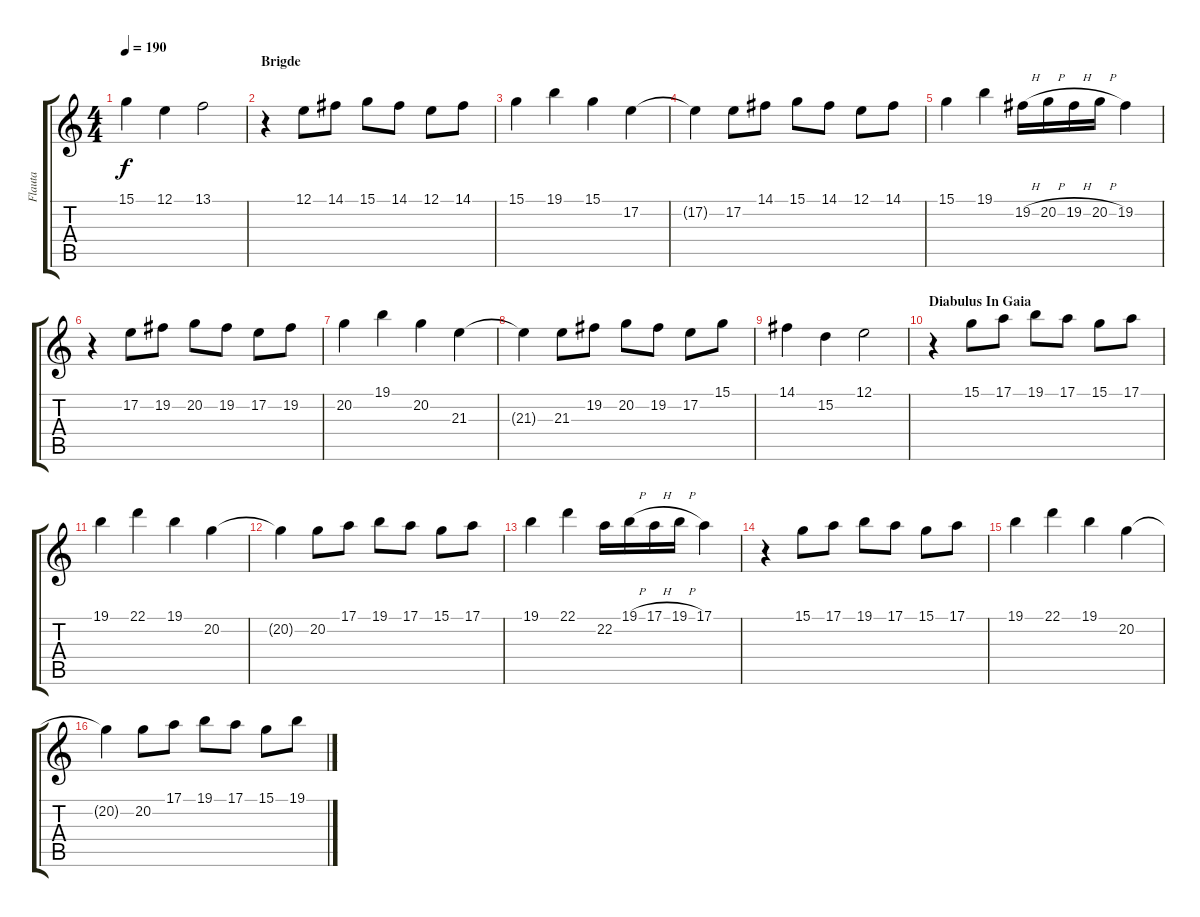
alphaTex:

\track ("Flauta" "Flauta") {instrument flute}
\staff {score tabs}
\tuning (E4 B3 G3 D3 A2 E2) {hide}
\ts (4 4)
\tempo 190
\clef g2
\ks c
15.1.4{dy f} 12.1.4 13.1.2 |
\section ("" "Brigde")
r.4 12.1.8 14.1.8 15.1.8 14.1.8 12.1.8 14.1.8 |
15.1.4 19.1.4 15.1.4 17.2.4 |
17.2{t}.4 17.2.8 14.1.8 15.1.8 14.1.8 12.1.8 14.1.8 |
15.1.4 19.1.4 19.2{h}.16 20.2{h}.16 19.2{h}.16 20.2{h}.16 19.2.4 |
r.4 17.2.8 19.2.8 20.2.8 19.2.8 17.2.8 19.2.8 |
20.2.4 19.1.4 20.2.4 21.3.4 |
21.3{t}.4 21.3.8 19.2.8 20.2.8 19.2.8 17.2.8 15.1.8 |
14.1.4 15.2.4 12.1.2 |
\section ("" "Diabulus In Gaia")
r.4 15.1.8 17.1.8 19.1.8 17.1.8 15.1.8 17.1.8 |
19.1.4 22.1.4 19.1.4 20.2.4 |
20.2{t}.4 20.2.8 17.1.8 19.1.8 17.1.8 15.1.8 17.1.8 |
19.1.4 22.1.4 22.2.16 19.1{h}.16 17.1{h}.16 19.1{h}.16 17.1.4 |
r.4 15.1.8 17.1.8 19.1.8 17.1.8 15.1.8 17.1.8 |
19.1.4 22.1.4 19.1.4 20.2.4 |
20.2{t}.4 20.2.8 17.1.8 19.1.8 17.1.8 15.1.8 19.1.8
